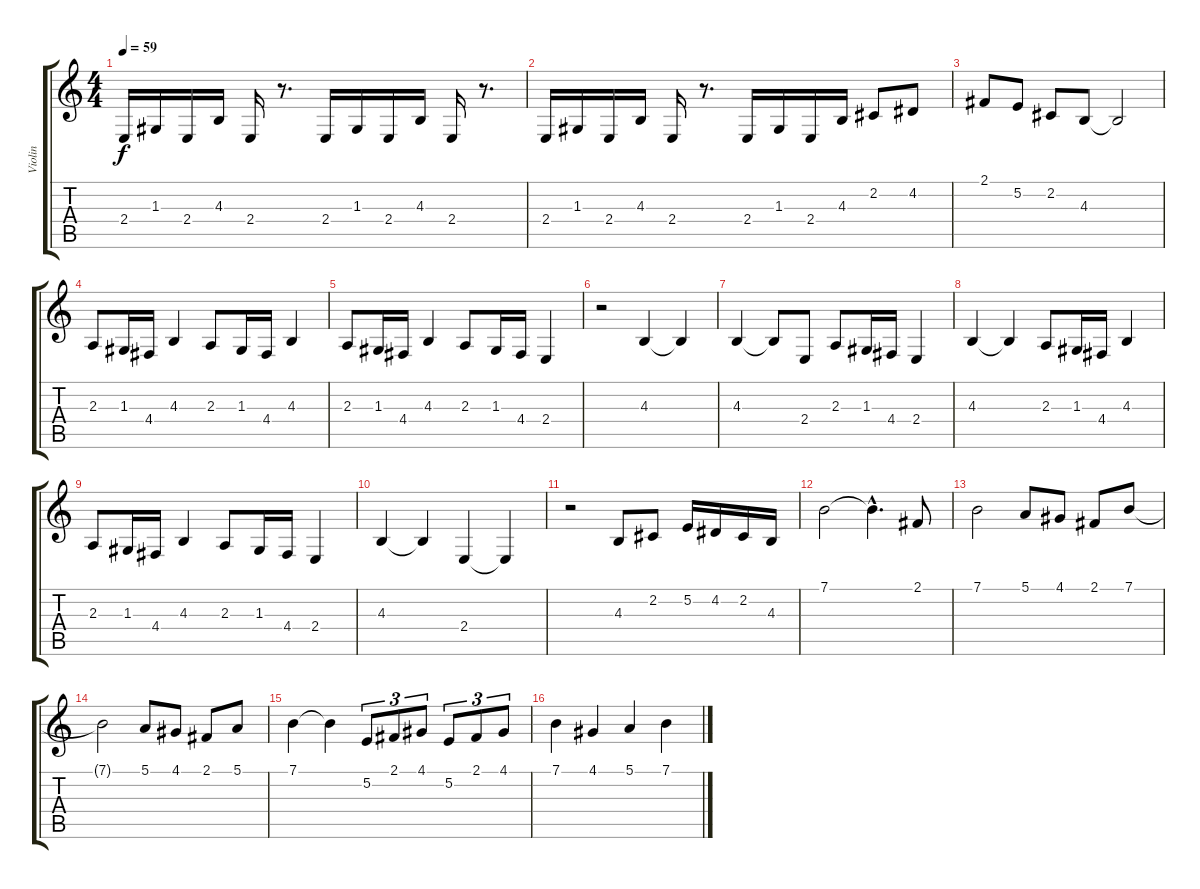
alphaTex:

\track ("Violin" "Violin") {instrument violin}
\staff {score tabs}
\tuning (E4 B3 G3 D3 A2 E2) {hide}
\ts (4 4)
\tempo 59
\clef g2
\ks c
2.4.16{dy f} 1.3.16 2.4.16 4.3.16 2.4.16 r.8{d} 2.4.16 1.3.16 2.4.16 4.3.16 2.4.16 r.8{d} |
2.4.16 1.3.16 2.4.16 4.3.16 2.4.16 r.8{d} 2.4.16 1.3.16 2.4.16 4.3.16 2.2.8 4.2.8 |
2.1.8 5.2.8 2.2.8 4.3.8 4.3{t}.2 |
2.3.8 1.3.16 4.4.16 4.3.4 2.3.8 1.3.16 4.4.16 4.3.4 |
2.3.8 1.3.16 4.4.16 4.3.4 2.3.8 1.3.16 4.4.16 2.4.4 |
r.2 4.3.4 4.3{t}.4 |
4.3.4 4.3{t}.8 2.4.8 2.3.8 1.3.16 4.4.16 2.4.4 |
4.3.4 4.3{t}.4 2.3.8 1.3.16 4.4.16 4.3.4 |
2.3.8 1.3.16 4.4.16 4.3.4 2.3.8 1.3.16 4.4.16 2.4.4 |
4.3.4 4.3{t}.4 2.4.4 2.4{t}.4 |
r.2 4.3.8 2.2.8 5.2.16 4.2.16 2.2.16 4.3.16 |
7.1.2 7.1{hac t}.4{d} 2.1.8 |
7.1.2 5.1.8 4.1.8 2.1.8 7.1.8 |
7.1{t}.2 5.1.8 4.1.8 2.1.8 5.1.8 |
7.1.4 7.1{t}.4 5.2.8{tu (3 2)} 2.1.8{tu (3 2)} 4.1.8{tu (3 2)} 5.2.8{tu (3 2)} 2.1.8{tu (3 2)} 4.1.8{tu (3 2)} |
7.1.4 4.1.4 5.1.4 7.1.4
